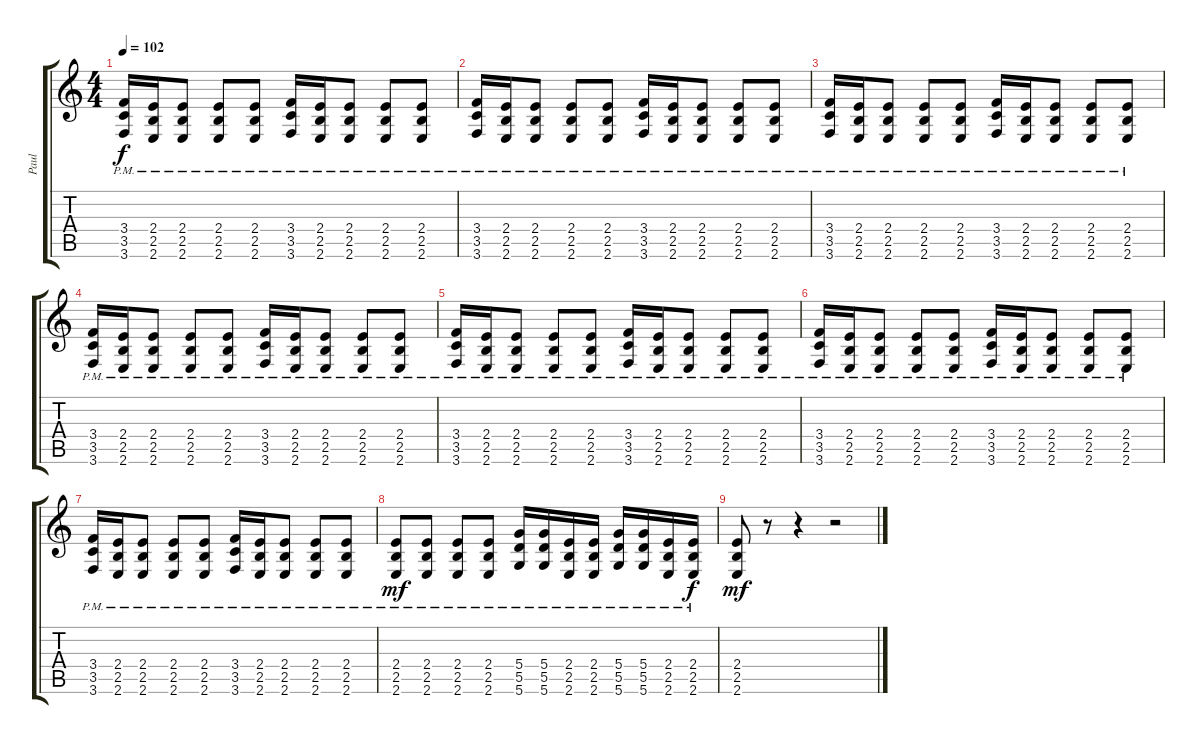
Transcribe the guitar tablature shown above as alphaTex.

\track ("Paul" "Paul") {instrument distortionguitar}
\staff {score tabs}
\tuning (E4 B3 G3 D3 A2 D2) {hide}
\ts (4 4)
\tempo 102
\clef g2
\ks c
(3.4{pm} 3.5{pm} 3.6{pm}).16{dy f} (2.4{pm} 2.5{pm} 2.6{pm}).16 (2.4{pm} 2.5{pm} 2.6{pm}).8 (2.4{pm} 2.5{pm} 2.6{pm}).8 (2.4{pm} 2.5{pm} 2.6{pm}).8 (3.4{pm} 3.5{pm} 3.6{pm}).16 (2.4{pm} 2.5{pm} 2.6{pm}).16 (2.4{pm} 2.5{pm} 2.6{pm}).8 (2.4{pm} 2.5{pm} 2.6{pm}).8 (2.4{pm} 2.5{pm} 2.6{pm}).8 |
(3.4{pm} 3.5{pm} 3.6{pm}).16 (2.4{pm} 2.5{pm} 2.6{pm}).16 (2.4{pm} 2.5{pm} 2.6{pm}).8 (2.4{pm} 2.5{pm} 2.6{pm}).8 (2.4{pm} 2.5{pm} 2.6{pm}).8 (3.4{pm} 3.5{pm} 3.6{pm}).16 (2.4{pm} 2.5{pm} 2.6{pm}).16 (2.4{pm} 2.5{pm} 2.6{pm}).8 (2.4{pm} 2.5{pm} 2.6{pm}).8 (2.4{pm} 2.5{pm} 2.6{pm}).8 |
(3.4{pm} 3.5{pm} 3.6{pm}).16 (2.4{pm} 2.5{pm} 2.6{pm}).16 (2.4{pm} 2.5{pm} 2.6{pm}).8 (2.4{pm} 2.5{pm} 2.6{pm}).8 (2.4{pm} 2.5{pm} 2.6{pm}).8 (3.4{pm} 3.5{pm} 3.6{pm}).16 (2.4{pm} 2.5{pm} 2.6{pm}).16 (2.4{pm} 2.5{pm} 2.6{pm}).8 (2.4{pm} 2.5{pm} 2.6{pm}).8 (2.4{pm} 2.5{pm} 2.6{pm}).8 |
(3.4{pm} 3.5{pm} 3.6{pm}).16 (2.4{pm} 2.5{pm} 2.6{pm}).16 (2.4{pm} 2.5{pm} 2.6{pm}).8 (2.4{pm} 2.5{pm} 2.6{pm}).8 (2.4{pm} 2.5{pm} 2.6{pm}).8 (3.4{pm} 3.5{pm} 3.6{pm}).16 (2.4{pm} 2.5{pm} 2.6{pm}).16 (2.4{pm} 2.5{pm} 2.6{pm}).8 (2.4{pm} 2.5{pm} 2.6{pm}).8 (2.4{pm} 2.5{pm} 2.6{pm}).8 |
(3.4{pm} 3.5{pm} 3.6{pm}).16 (2.4{pm} 2.5{pm} 2.6{pm}).16 (2.4{pm} 2.5{pm} 2.6{pm}).8 (2.4{pm} 2.5{pm} 2.6{pm}).8 (2.4{pm} 2.5{pm} 2.6{pm}).8 (3.4{pm} 3.5{pm} 3.6{pm}).16 (2.4{pm} 2.5{pm} 2.6{pm}).16 (2.4{pm} 2.5{pm} 2.6{pm}).8 (2.4{pm} 2.5{pm} 2.6{pm}).8 (2.4{pm} 2.5{pm} 2.6{pm}).8 |
(3.4{pm} 3.5{pm} 3.6{pm}).16 (2.4{pm} 2.5{pm} 2.6{pm}).16 (2.4{pm} 2.5{pm} 2.6{pm}).8 (2.4{pm} 2.5{pm} 2.6{pm}).8 (2.4{pm} 2.5{pm} 2.6{pm}).8 (3.4{pm} 3.5{pm} 3.6{pm}).16 (2.4{pm} 2.5{pm} 2.6{pm}).16 (2.4{pm} 2.5{pm} 2.6{pm}).8 (2.4{pm} 2.5{pm} 2.6{pm}).8 (2.4{pm} 2.5{pm} 2.6{pm}).8 |
(3.4{pm} 3.5{pm} 3.6{pm}).16 (2.4{pm} 2.5{pm} 2.6{pm}).16 (2.4{pm} 2.5{pm} 2.6{pm}).8 (2.4{pm} 2.5{pm} 2.6{pm}).8 (2.4{pm} 2.5{pm} 2.6{pm}).8 (3.4{pm} 3.5{pm} 3.6{pm}).16 (2.4{pm} 2.5{pm} 2.6{pm}).16 (2.4{pm} 2.5{pm} 2.6{pm}).8 (2.4{pm} 2.5{pm} 2.6{pm}).8 (2.4{pm} 2.5{pm} 2.6{pm}).8 |
(2.4{pm} 2.5{pm} 2.6{pm}).8{dy mf} (2.4{pm} 2.5{pm} 2.6{pm}).8 (2.4{pm} 2.5{pm} 2.6{pm}).8 (2.4{pm} 2.5{pm} 2.6{pm}).8 (5.4{pm} 5.5{pm} 5.6{pm}).16 (5.4{pm} 5.5{pm} 5.6{pm}).16 (2.4{pm} 2.5{pm} 2.6{pm}).16 (2.4{pm} 2.5{pm} 2.6{pm}).16 (5.4{pm} 5.5{pm} 5.6{pm}).16 (5.4{pm} 5.5{pm} 5.6{pm}).16 (2.4{pm} 2.5{pm} 2.6{pm}).16 (2.4{pm} 2.5{pm} 2.6).16{dy f} |
(2.4 2.5 2.6).8{dy mf} r.8 r.4 r.2
